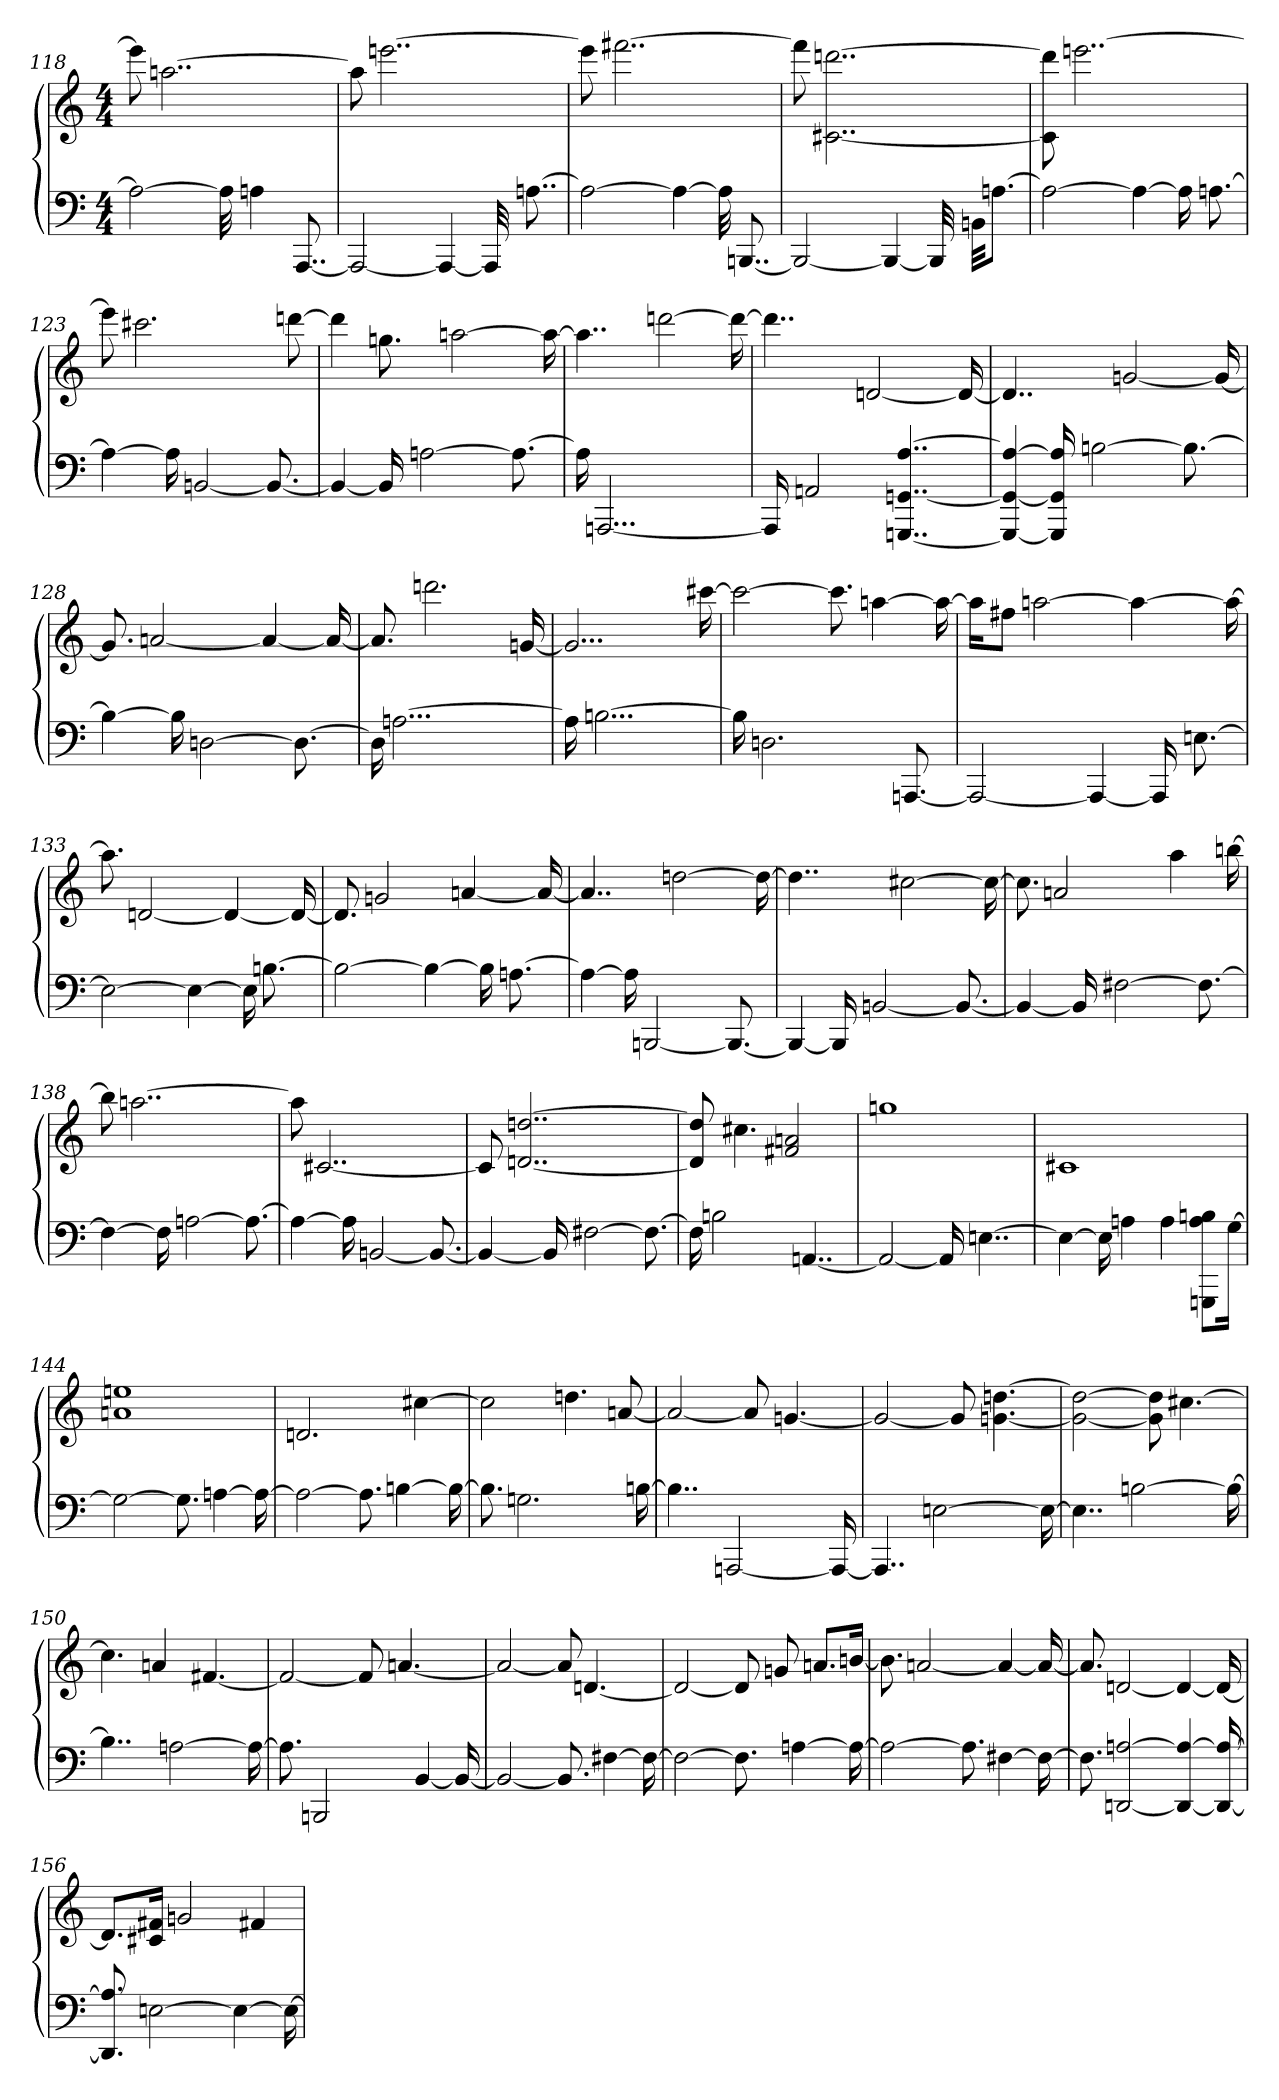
**kern	**kern
*part2	*part1
*staff2	*staff1
*clefF4	*clefG2
*M4/4	*M4/4
=118	=118
2A_	8eee]
.	[2..aan
32A]	.
4An	.
[8..AAA	.
=119	=119
2AAA_	8aa]
.	[2..eeen
4AAA_	.
32AAA]	.
[8..An	.
=120	=120
2A_	8eee]
.	[2..fff#X
4A_	.
32A]	.
[8..BBBn	.
=121	=121
2BBB_	8fff#]
.	[2..dddn [2..c#X
4BBB_	.
32BBB]	.
32BBn\KKL	.
[8.An\J	.
=122	=122
2A_	8ddd] 8c#]
.	[2..eeen
4A_	.
16A]	.
[8.An	.
=123	=123
4A_	8eee]
.	2.ccc#X
16A]	.
[2BBn	.
8.BB_	.
.	[8dddn
=124	=124
4BB_	4ddd]
16BB]	8.ggn
[2An	.
.	[2aan
8.A_	.
.	16aa_
=125	=125
16A]	4..aa]
[2...AAAn	.
.	[2dddn
.	16ddd_
=126	=126
16AAA]	4..ddd]
2AAn	.
.	[2dn
[4..A [4..GGGn [4..GGn	.
.	16d_
=127	=127
4A_ 4GGG_ 4GG_	4..d]
16A] 16GGG] 16GG]	.
[2Bn	.
.	[2gn
8.B_	.
.	16g_
=128	=128
4B_	8.g]
.	[2an
16B]	.
[2Dn	.
.	4a_
8.D_	.
.	16a_
=129	=129
16D]	8.a]
[2...An	.
.	2.dddn
.	[16gn
=130	=130
16A]	2...g]
[2...Bn	.
.	[16ccc#X
=131	=131
16B]	2ccc#_
2.Dn	.
.	8.ccc#]
.	[4aan
[8.AAAn	.
.	16aa_
=132	=132
2AAA_	16aa\KL]
.	8ff#X\J
.	[2aan
4AAA_	.
.	4aa_
16AAA]	.
[8.En	.
.	16aa_
=133	=133
2E_	8.aa]
.	[2dn
4E_	.
.	4d_
16E]	.
[8.Bn	.
.	16d_
=134	=134
2B_	8.d]
.	2gn
4B_	.
.	[4an
16B]	.
[8.An	.
.	16a_
=135	=135
4A_	4..a]
16A]	.
[2BBBn	.
.	[2ddn
8.BBB_	.
.	16dd_
=136	=136
4BBB_	4..dd]
16BBB]	.
[2BBn	.
.	[2cc#X
8.BB_	.
.	16cc#_
=137	=137
4BB_	8.cc#]
.	2an
16BB]	.
[2F#X	.
.	4aa
8.F#_	.
.	[16bbn
=138	=138
4F#_	8bb]
.	[2..aan
16F#]	.
[2An	.
8.A_	.
=139	=139
4A_	8aa]
.	[2..c#X
16A]	.
[2BBn	.
8.BB_	.
=140	=140
4BB_	8c#]
.	[2..dn [2..ddn
16BB]	.
[2F#X	.
8.F#_	.
=141	=141
16F#]	8d] 8dd]
2Bn	.
.	4.cc#X
.	2f#X 2an
[4..AAn	.
=142	=142
2AA_	1ggn
16AA]	.
[4..En	.
=143	=143
4E_	1c#X
16E]	.
4An	.
4A	.
8A\ 8Bn 8GGGnL	.
[16G\Jk	.
=144	=144
2G_	1an 1een
8.G]	.
[4An	.
16A_	.
=145	=145
2A_	2.dn
8.A]	.
[4Bn	.
.	[4cc#X
16B_	.
=146	=146
8.B]	2cc#]
2.Gn	.
.	4.ddn
.	[8an
[16Bn	.
=147	=147
4..B]	2a_
[2AAAn	.
.	8a]
.	[4.gn
16AAA_	.
=148	=148
4..AAA]	2g_
[2En	.
.	8g]
.	[4.ddn [4.gn
16E_	.
=149	=149
4..E]	2dd_ 2g_
[2Bn	.
.	8dd] 8g]
.	[4.cc#X
16B_	.
=150	=150
4..B]	4.cc#]
.	4an
[2An	.
.	[4.f#X
16A_	.
=151	=151
8.A]	2f#_
2BBBn	.
.	8f#]
.	[4.an
[4BB	.
16BB_	.
=152	=152
2BB_	2a_
8.BB]	8a]
.	[4.dn
[4F#X	.
16F#_	.
=153	=153
2F#_	2d_
8.F#]	8d]
.	8gn
[4An	.
.	8.an/L
16A_	[16bn/Jk
=154	=154
2A_	8.b]
.	[2an
8.A]	.
[4F#X	4a_
16F#_	16a_
=155	=155
8.F#]	8.a]
[2An [2DDn	[2dn
4A_ 4DD_	4d_
16A_ 16DD_	16d_
=156	=156
8.A] 8.DD]	8.d/L]
[2En	16f#X/ 16c#XJk
.	2gn
4E_	.
.	4f#X
16E_	.
=	=
*-	*-
